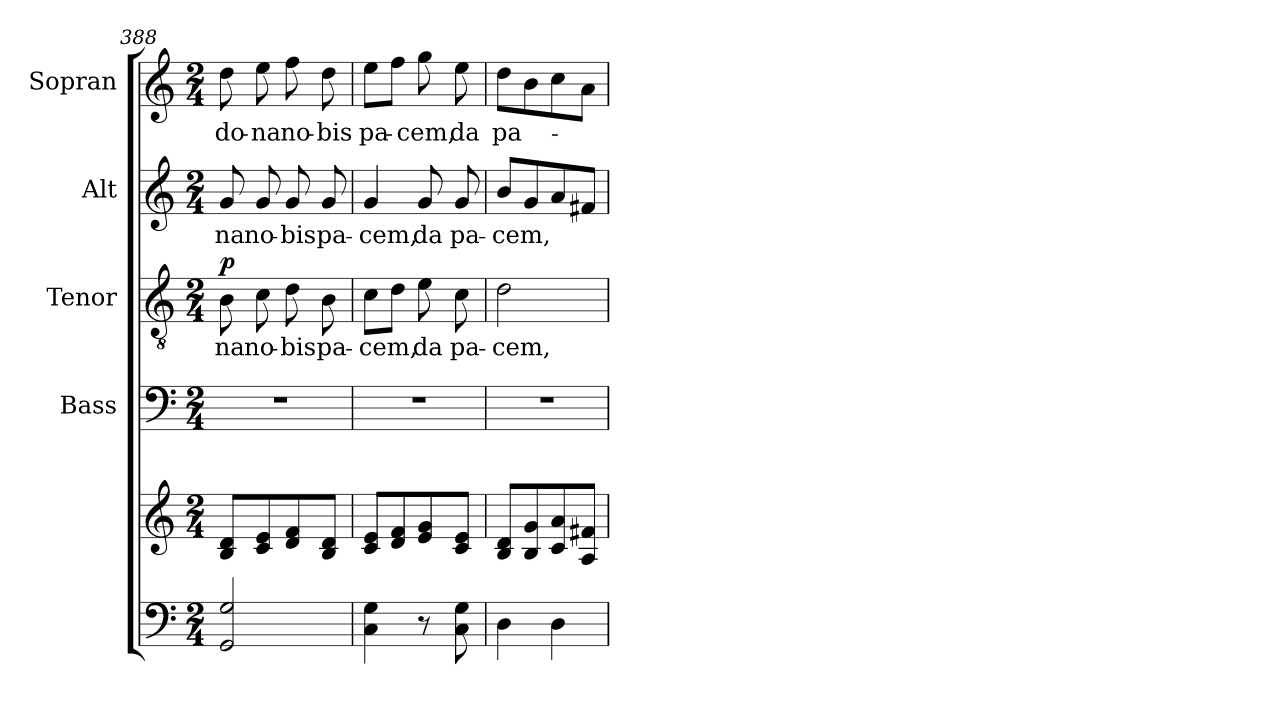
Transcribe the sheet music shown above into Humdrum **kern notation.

**kern	**kern	**kern	**kern	**text	**dynam	**kern	**text	**kern	**text
*part5	*part5	*part4	*part3	*part3	*part3	*part2	*part2	*part1	*part1
*staff6	*staff5	*staff4	*staff3	*staff3	*staff3	*staff2	*staff2	*staff1	*staff1
*	*	*I"Bass	*I"Tenor	*	*	*I"Alt	*	*I"Sopran	*
*	*	*I'B.	*I'T.	*	*	*I'A.	*	*I'S.	*
*clefF4	*clefG2	*clefF4	*clefGv2	*	*	*clefG2	*	*clefG2	*
*k[]	*k[]	*k[]	*k[]	*	*	*k[]	*	*k[]	*
*C:	*C:	*C:	*C:	*	*	*C:	*	*C:	*
*M2/4	*M2/4	*M2/4	*M2/4	*	*	*M2/4	*	*M2/4	*
=388	=388	=388	=388	=388	=388	=388	=388	=388	=388
!	!	!	!	!LO:LY:b	!LO:DY:a	!	!LO:LY:b	!	!LO:LY:b
2GG/ 2G/	8B/ 8d/L	2r	8B\	-na	p	8g/	-na	8dd\	do-
!	!	!	!	!LO:LY:b	!	!	!LO:LY:b	!	!LO:LY:b
.	8c/ 8e/	.	8c\	no-	.	8g/	no-	8ee\	-na
!	!	!	!	!LO:LY:b	!	!	!LO:LY:b	!	!LO:LY:b
.	8d/ 8f/	.	8d\	-bis	.	8g/	-bis	8ff\	no-
!	!	!	!	!LO:LY:b	!	!	!LO:LY:b	!	!LO:LY:b
.	8B/ 8d/J	.	8B\	pa-	.	8g/	pa-	8dd\	-bis
=389	=389	=389	=389	=389	=389	=389	=389	=389	=389
!	!	!	!	!LO:LY:b	!	!	!LO:LY:b	!	!LO:LY:b
4C\ 4G\	8c/ 8e/L	2r	8c\L	-cem,	.	4g/	-cem,	8ee\L	pa-
.	8d/ 8f/	.	8d\J	.	.	.	.	8ff\J	.
!	!	!	!	!LO:LY:b	!	!	!LO:LY:b	!	!LO:LY:b
8r	8e/ 8g/	.	8e\	da	.	8g/	da	8gg\	-cem,
!	!	!	!	!LO:LY:b	!	!	!LO:LY:b	!	!LO:LY:b
8C\ 8G\	8c/ 8e/J	.	8c\	pa-	.	8g/	pa-	8ee\	da
!!LO:PB:g=z
=390	=390	=390	=390	=390	=390	=390	=390	=390	=390
!	!	!	!	!LO:LY:b	!	!	!LO:LY:b	!	!LO:LY:b
4D\	8B/ 8d/L	2r	2d\	-cem,	.	8b/L	-cem,	8dd\L	pa-
.	8B/ 8g/	.	.	.	.	8g/	.	8b\	.
4D\	8c/ 8a/	.	.	.	.	8a/	.	8cc\	.
.	8A/ 8f#X/J	.	.	.	.	8f#X/J	.	8a\J	.
=	=	=	=	=	=	=	=	=	=
*-	*-	*-	*-	*-	*-	*-	*-	*-	*-
